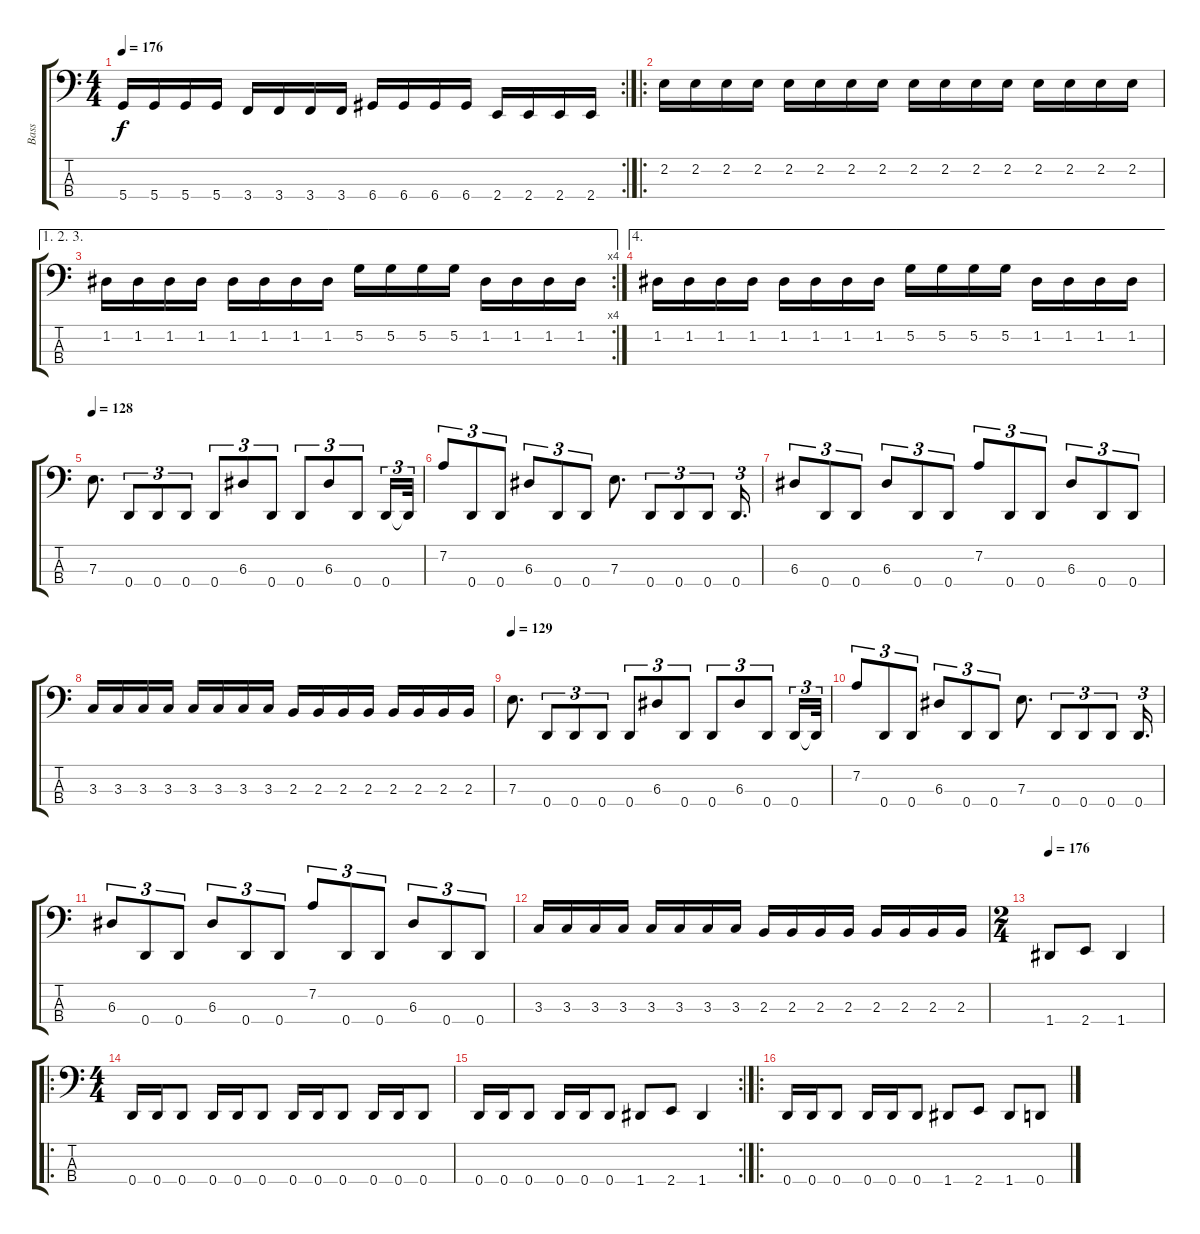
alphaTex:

\track ("Bass" "Bass") {instrument electricbasspick}
\staff {score tabs}
\tuning (G2 D2 A1 D1) {hide}
\rc 2
\ts (4 4)
\tempo 176
\clef f4
\ks c
5.4.16{dy f} 5.4.16 5.4.16 5.4.16 3.4.16 3.4.16 3.4.16 3.4.16 6.4.16 6.4.16 6.4.16 6.4.16 2.4.16 2.4.16 2.4.16 2.4.16 |
\ro
2.2.16 2.2.16 2.2.16 2.2.16 2.2.16 2.2.16 2.2.16 2.2.16 2.2.16 2.2.16 2.2.16 2.2.16 2.2.16 2.2.16 2.2.16 2.2.16 |
\ae (1 2 3)
\rc 4
1.2.16 1.2.16 1.2.16 1.2.16 1.2.16 1.2.16 1.2.16 1.2.16 5.2.16 5.2.16 5.2.16 5.2.16 1.2.16 1.2.16 1.2.16 1.2.16 |
\ae 4
1.2.16 1.2.16 1.2.16 1.2.16 1.2.16 1.2.16 1.2.16 1.2.16 5.2.16 5.2.16 5.2.16 5.2.16 1.2.16 1.2.16 1.2.16 1.2.16 |
\tempo 128
7.3.8{d} 0.4.8{tu (3 2)} 0.4.8{tu (3 2)} 0.4.8{tu (3 2)} 0.4.8{tu (3 2)} 6.3.8{tu (3 2)} 0.4.8{tu (3 2)} 0.4.8{tu (3 2)} 6.3.8{tu (3 2)} 0.4.8{tu (3 2)} 0.4.16{tu (3 2)} 0.4{t}.32{tu (3 2)} |
7.2.8{tu (3 2)} 0.4.8{tu (3 2)} 0.4.8{tu (3 2)} 6.3.8{tu (3 2)} 0.4.8{tu (3 2)} 0.4.8{tu (3 2)} 7.3.8{d} 0.4.8{tu (3 2)} 0.4.8{tu (3 2)} 0.4.8{tu (3 2)} 0.4.16{d tu (3 2)} |
6.3.8{tu (3 2)} 0.4.8{tu (3 2)} 0.4.8{tu (3 2)} 6.3.8{tu (3 2)} 0.4.8{tu (3 2)} 0.4.8{tu (3 2)} 7.2.8{tu (3 2)} 0.4.8{tu (3 2)} 0.4.8{tu (3 2)} 6.3.8{tu (3 2)} 0.4.8{tu (3 2)} 0.4.8{tu (3 2)} |
3.3.16 3.3.16 3.3.16 3.3.16 3.3.16 3.3.16 3.3.16 3.3.16 2.3.16 2.3.16 2.3.16 2.3.16 2.3.16 2.3.16 2.3.16 2.3.16 |
\tempo 129
7.3.8{d} 0.4.8{tu (3 2)} 0.4.8{tu (3 2)} 0.4.8{tu (3 2)} 0.4.8{tu (3 2)} 6.3.8{tu (3 2)} 0.4.8{tu (3 2)} 0.4.8{tu (3 2)} 6.3.8{tu (3 2)} 0.4.8{tu (3 2)} 0.4.16{tu (3 2)} 0.4{t}.32{tu (3 2)} |
7.2.8{tu (3 2)} 0.4.8{tu (3 2)} 0.4.8{tu (3 2)} 6.3.8{tu (3 2)} 0.4.8{tu (3 2)} 0.4.8{tu (3 2)} 7.3.8{d} 0.4.8{tu (3 2)} 0.4.8{tu (3 2)} 0.4.8{tu (3 2)} 0.4.16{d tu (3 2)} |
6.3.8{tu (3 2)} 0.4.8{tu (3 2)} 0.4.8{tu (3 2)} 6.3.8{tu (3 2)} 0.4.8{tu (3 2)} 0.4.8{tu (3 2)} 7.2.8{tu (3 2)} 0.4.8{tu (3 2)} 0.4.8{tu (3 2)} 6.3.8{tu (3 2)} 0.4.8{tu (3 2)} 0.4.8{tu (3 2)} |
3.3.16 3.3.16 3.3.16 3.3.16 3.3.16 3.3.16 3.3.16 3.3.16 2.3.16 2.3.16 2.3.16 2.3.16 2.3.16 2.3.16 2.3.16 2.3.16 |
\ts (2 4)
\tempo 176
1.4.8 2.4.8 1.4.4 |
\ro
\ts (4 4)
0.4.16 0.4.16 0.4.8 0.4.16 0.4.16 0.4.8 0.4.16 0.4.16 0.4.8 0.4.16 0.4.16 0.4.8 |
\rc 2
0.4.16 0.4.16 0.4.8 0.4.16 0.4.16 0.4.8 1.4.8 2.4.8 1.4.4 |
\ro
0.4.16 0.4.16 0.4.8 0.4.16 0.4.16 0.4.8 1.4.8 2.4.8 1.4.8 0.4.8
